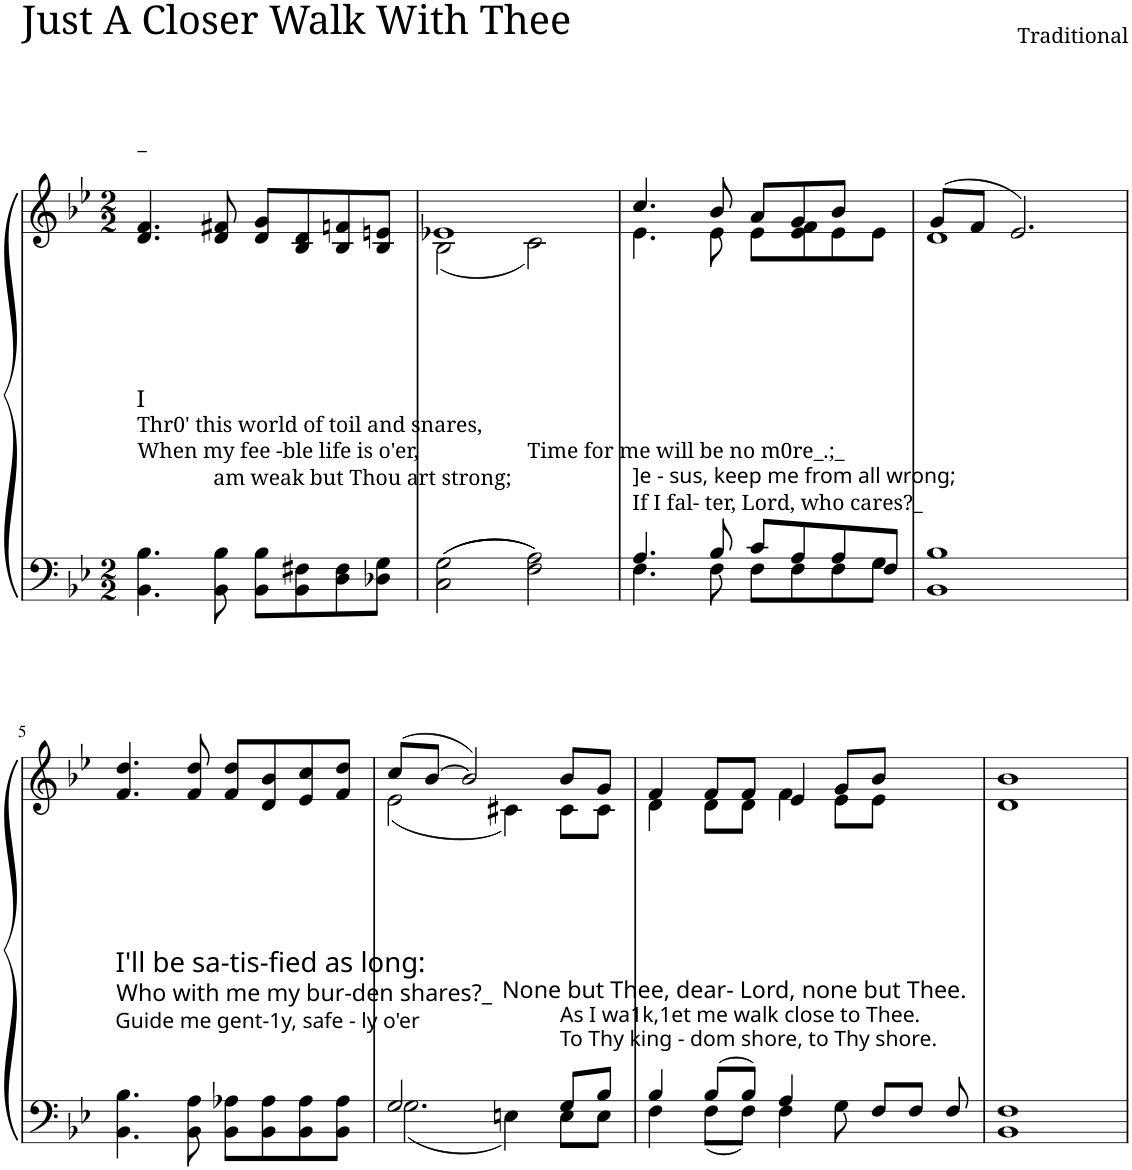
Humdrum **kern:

**kern	**kern
*part1	*part1
*staff2	*staff1
*I"Cho	*
*clefF4	*clefG2
*k[b-e-]	*k[b-e-]
*M2/2	*M2/2
=1	=1
*^	*
!	!	!LO:TX:a:t=_
!	!	!LO:TX:b:t=I
!	!	!LO:TX:b:t=Thr0' this world of toil and snares,
!	!	!LO:TX:b:t=When my fee -ble life is o'er,
4.BB-\ 4.B-\	1ryy	4.d/ 4.f/
!	!	!LO:TX:b:t=am weak but Thou art strong;
8BB-\ 8B-\	.	8d/ 8f#X/
8BB-\ 8B-\L	.	8d/ 8g/L
8BB-\ 8F#X\	.	8B-/ 8d/
8D\ 8F#\	.	8B-/ 8fn/
8D-X\ 8G\J	.	8B-/ 8en/J
*v	*v	*
=2	=2
*	*^
2C\ 2G\	1e-X	(2B-\
!	!	!LO:TX:b:t=Time for me will be no m0re_.;_
2F\ 2A\	.	2c\)
=3	=3	=3
*^	*	*
!	!	!LO:TX:b:t=]e - sus, keep me from all wrong;	!
!	!	!LO:TX:b:t=If I fal- ter, Lord, who cares?_	!
4.A/	4.F\	4.cc/	4.e-\
8B-/	8F\	8b-/	8e-\
8c/L	8F\L	8a/L	8e-\L
8A/	8F\	8g/	8e-\ 8f\
8A/	8F\	8b-/J	8e-\
8F/J	8G\J	8ryy	8e-\J
=4	=4	=4	=4
1B-	1BB-	(8g/L	1d
.	.	8f/J	.
.	.	2.e-/)	.
*	*	*v	*v
!!LO:LB:g=z
=5	=5	=5
!	!	!LO:TX:b:t=I'll be sa-tis-ﬁed as long&colon;
!	!	!LO:TX:b:t=Who with me my bur-den shares?_
!	!	!LO:TX:b:t=Guide me gent-1y, safe - ly o'er
4.BB-\ 4.B-\	1ryy	4.f/ 4.dd/
8BB-\ 8A\	.	8f/ 8dd/
8BB-\ 8A-X\L	.	8f/ 8dd/L
8BB-\ 8A-\	.	8d/ 8b-/
8BB-\ 8A-\	.	8e-/ 8cc/
8BB-\ 8A-\J	.	8f/ 8dd/J
=6	=6	=6
*	*	*^
2.G\	2G/	(8cc/L	(2e-\
.	.	[8b-/J	.
.	.	2b-/])	.
!	!	!	!LO:TX:b:t=None but Thee, dear- Lord, none but Thee.
.	4En\	.	4c#X\)
!	!	!LO:TX:b:t=As I wa1k,1et me walk close to Thee.	!
!	!	!LO:TX:b:t=To Thy king - dom shore, to Thy shore.	!
8G/L	8E\L	8b-/L	8c#\L
8B-/J	8E\J	8g/J	8c#\J
=7	=7	=7	=7
4B-/	4F\	4f/	4d\
8B-/L	8F\L	8f/L	8d\L
8B-/J	8F\J	8f/J	8d\J
4A/	4F\	4f\	4e-/
8G\	2ryy	8g/L	8e-\L
8F/L	.	8b-/J	8e-\J
8F/J	.	4ryy	4ryy
8F/	.	.	.
=8	=8	=8	=8
1F	1BB-	1b-	1d
*v	*v	*	*
*	*v	*v
=	=
*-	*-
